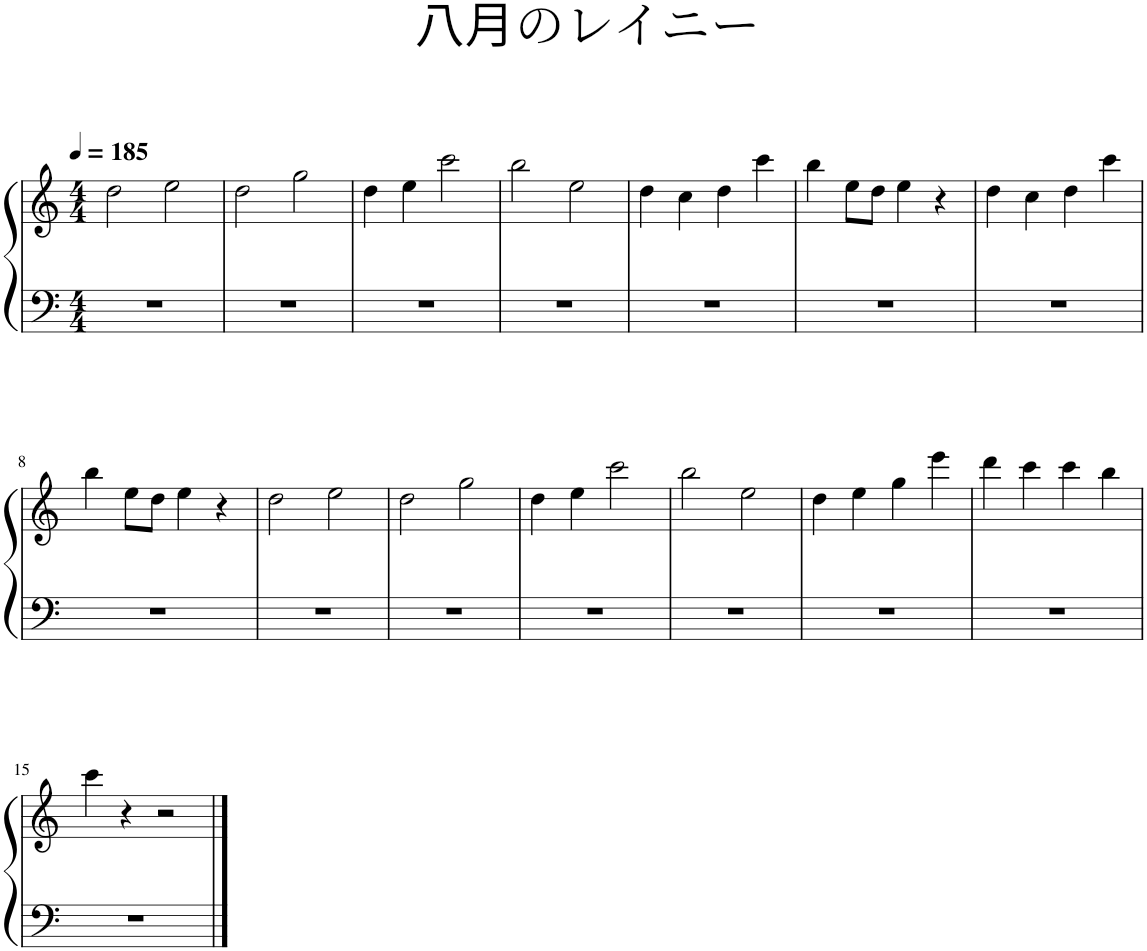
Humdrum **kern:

**kern	**kern
*part1	*part1
*staff2	*staff1
*I"Piano	*
*I'Pno.	*
*clefF4	*clefG2
*k[]	*k[]
*M4/4	*M4/4
*MM185	*MM185
=1	=1
1r	2dd\
.	2ee\
=2	=2
1r	2dd\
.	2gg\
=3	=3
1r	4dd\
.	4ee\
.	2ccc\
=4	=4
1r	2bb\
.	2ee\
=5	=5
1r	4dd\
.	4cc\
.	4dd\
.	4ccc\
=6	=6
1r	4bb\
.	8ee\L
.	8dd\J
.	4ee\
.	4r
=7	=7
1r	4dd\
.	4cc\
.	4dd\
.	4ccc\
!!LO:LB:g=z
=8	=8
1r	4bb\
.	8ee\L
.	8dd\J
.	4ee\
.	4r
=9	=9
1r	2dd\
.	2ee\
=10	=10
1r	2dd\
.	2gg\
=11	=11
1r	4dd\
.	4ee\
.	2ccc\
=12	=12
1r	2bb\
.	2ee\
=13	=13
1r	4dd\
.	4ee\
.	4gg\
.	4eee\
=14	=14
1r	4ddd\
.	4ccc\
.	4ccc\
.	4bb\
!!LO:LB:g=z
=15	=15
1r	4ccc\
.	4r
.	2r
==	==
*-	*-
